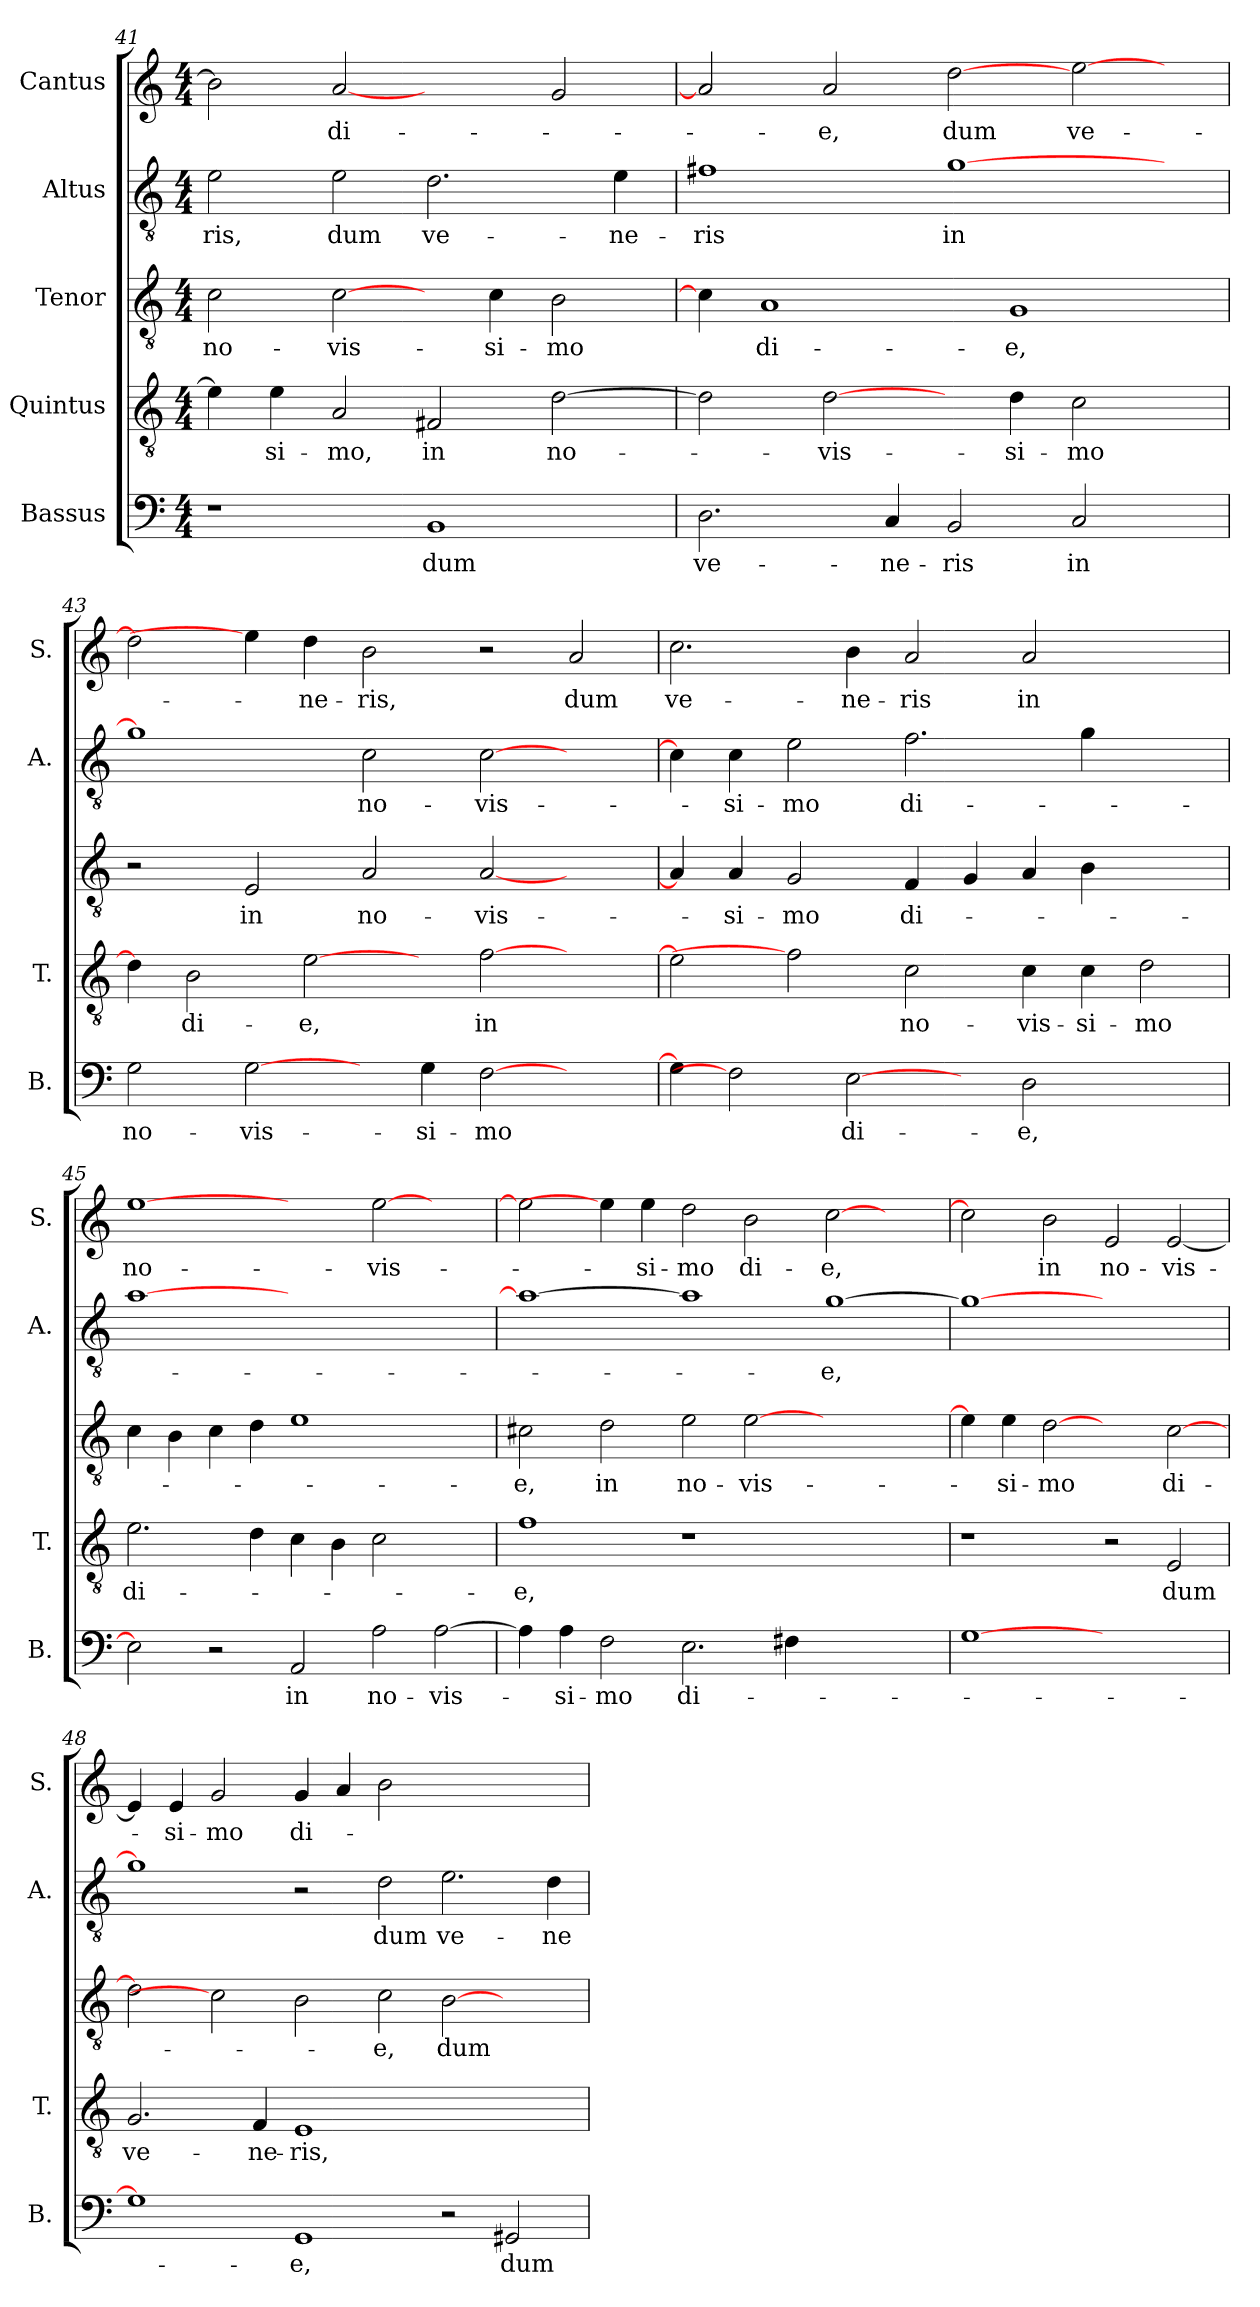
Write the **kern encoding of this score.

**kern	**text	**kern	**text	**kern	**text	**kern	**text	**kern	**text
*part5	*part5	*part4	*part4	*part3	*part3	*part2	*part2	*part1	*part1
*staff5	*staff5	*staff4	*staff4	*staff3	*staff3	*staff2	*staff2	*staff1	*staff1
*I"Bassus	*	*I"Quintus	*	*I"Tenor	*	*I"Altus	*	*I"Cantus	*
*I'B.	*	*I'T.	*	*	*	*I'A.	*	*I'S.	*
*clefF4	*	*clefGv2	*	*clefGv2	*	*clefGv2	*	*clefG2	*
*k[]	*	*k[]	*	*k[]	*	*k[]	*	*k[]	*
*C:	*	*C:	*	*C:	*	*C:	*	*C:	*
*M4/4	*	*M4/4	*	*M4/4	*	*M4/4	*	*M4/4	*
=41	=41	=41	=41	=41	=41	=41	=41	=41	=41
1r	.	4e\]	.	2c\	no-	2e\	-ris,	2b\]	.
.	.	4e\	-si-	.	.	.	.	.	.
.	.	2A/	-mo,	[2c\	-vis-	2e\	dum	[2a/	di-
1BB/	dum	2F#X/	in	4ryy	.	2.d\	ve-	2ryy	.
.	.	.	.	4c\	-si-	.	.	.	.
.	.	[2d\	no-	2B\	-mo	.	.	2g/	.
.	.	.	.	.	.	4e\	-ne-	.	.
=42	=42	=42	=42	=42	=42	=42	=42	=42	=42
2.D\	ve-	2d\]	.	4c\]	.	1f#X\	-ris	2a/]	.
.	.	.	.	1A/	di-	.	.	.	.
.	.	[2d\	-vis-	.	.	.	.	2a/	-e,
4C/	-ne-	.	.	.	.	.	.	.	.
2BB/	-ris	4ryy	.	.	.	[1g\	in	[2dd\	dum
.	.	4d\	-si-	1G/	-e,	.	.	.	.
2C/	in	2c\	-mo	.	.	.	.	[2ee\	ve-
4ryy	.	4ryy	.	.	.	4ryy	.	4ryy	.
=43	=43	=43	=43	=43	=43	=43	=43	=43	=43
2G\	no-	4d\]	.	2r	.	1g\]	.	2dd\]	.
.	.	2B\	di-	.	.	.	.	.	.
[2G\	-vis-	.	.	2E/	in	.	.	4ee\]	.
.	.	[2e\	-e,	.	.	.	.	4dd\	-ne-
4ryy	.	.	.	2A/	no-	2c\	no-	2b\	-ris,
4G\	-si-	4ryy	.	.	.	.	.	.	.
[2F\	-mo	[2f\	in	[2A/	-vis-	[2c\	-vis-	2r	.
2ryy	.	2ryy	.	2ryy	.	2ryy	.	2a/	dum
=44	=44	=44	=44	=44	=44	=44	=44	=44	=44
4G\]	.	2e\]	.	4A/]	.	4c\]	.	2.cc\	ve-
2F\]	.	.	.	4A/	-si-	4c\	-si-	.	.
.	.	2f\]	.	2G/	-mo	2e\	-mo	.	.
[2E\	di-	.	.	.	.	.	.	4b\	-ne-
.	.	2c\	no-	4F/	di-	2.f\	di-	2a/	-ris
4ryy	.	.	.	4G/	.	.	.	.	.
2D\	-e,	4c\	-vis-	4A/	.	.	.	2a/	in
.	.	4c\	-si-	4B\	.	4g\	.	.	.
2ryy	.	2d\	-mo	2ryy	.	2ryy	.	2ryy	.
=45	=45	=45	=45	=45	=45	=45	=45	=45	=45
2E\]	.	2.e\	di-	4c\	.	[1a\	.	[1ee\	no-
.	.	.	.	4B\	.	.	.	.	.
2r	.	.	.	4c\	.	.	.	.	.
.	.	4d\	.	4d\	.	.	.	.	.
2AA/	in	4c\	.	1e\	.	1.ryy	.	2ryy	.
.	.	4B\	.	.	.	.	.	.	.
2A\	no-	2c\	.	.	.	.	.	[2ee\	-vis-
[2A\	-vis-	2ryy	.	2ryy	.	.	.	2ryy	.
=46	=46	=46	=46	=46	=46	=46	=46	=46	=46
4A\]	.	1f\	-e,	2c#X\	-e,	1a\_	.	2ee\]	.
4A\	-si-	.	.	.	.	.	.	.	.
2F\	-mo	.	.	2d\	in	.	.	4ee\]	.
.	.	.	.	.	.	.	.	4ee\	-si-
2.E\	di-	1r	.	2e\	no-	1a\]	.	2dd\	-mo
.	.	.	.	[2e\	-vis-	.	.	2b\	di-
4F#X\	.	.	.	.	.	.	.	.	.
1ryy	.	1ryy	.	1ryy	.	[1g\	-e,	[2cc\	-e,
.	.	.	.	.	.	.	.	2ryy	.
=47	=47	=47	=47	=47	=47	=47	=47	=47	=47
[1G\	.	1r	.	4e\]	.	1g\_	.	2cc\]	.
.	.	.	.	4e\	-si-	.	.	.	.
.	.	.	.	[2d\	-mo	.	.	2b\	in
1ryy	.	2r	.	2ryy	.	1ryy	.	2e/	no-
.	.	2E/	dum	[2c\	di-	.	.	[2e/	-vis-
=48	=48	=48	=48	=48	=48	=48	=48	=48	=48
1G\]	.	2.G/	ve-	2d\]	.	1g\]	.	4e/]	.
.	.	.	.	.	.	.	.	4e/	-si-
.	.	.	.	2c\]	.	.	.	2g/	-mo
.	.	4F/	-ne-	.	.	.	.	.	.
1GG/	-e,	1E/	-ris,	2B\	.	2r	.	4g/	di-
.	.	.	.	.	.	.	.	4a/	.
.	.	.	.	2c\	-e,	2d\	dum	2b\	.
2r	.	1ryy	.	[2B\	dum	2.e\	ve-	1ryy	.
2GG#X/	dum	.	.	2ryy	.	.	.	.	.
.	.	.	.	.	.	4d\	-ne-	.	.
=	=	=	=	=	=	=	=	=	=
*-	*-	*-	*-	*-	*-	*-	*-	*-	*-
